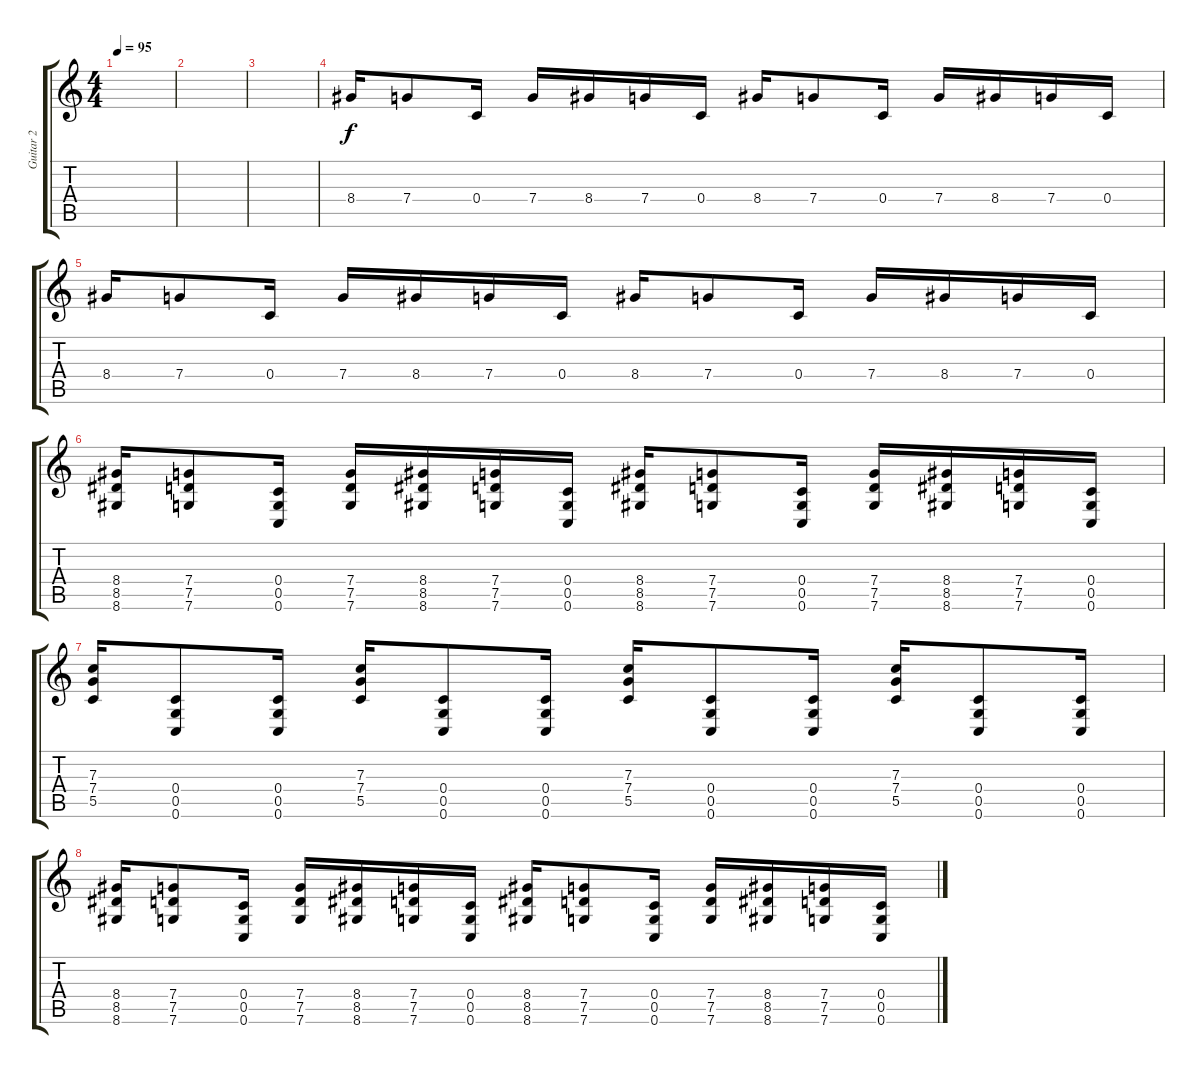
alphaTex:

\track ("Guitar 2" "Guitar 2") {instrument distortionguitar}
\staff {score tabs}
\tuning (D4 A3 F3 C3 G2 C2) {hide}
\ts (4 4)
\tempo 95
\clef g2
\ks c
|
|
|
8.4.16 7.4.8 0.4.16 7.4.16 8.4.16 7.4.16 0.4.16 8.4.16 7.4.8 0.4.16 7.4.16 8.4.16 7.4.16 0.4.16 |
8.4.16 7.4.8 0.4.16 7.4.16 8.4.16 7.4.16 0.4.16 8.4.16 7.4.8 0.4.16 7.4.16 8.4.16 7.4.16 0.4.16 |
(8.4 8.5 8.6).16 (7.4 7.5 7.6).8 (0.4 0.5 0.6).16 (7.4 7.5 7.6).16 (8.4 8.5 8.6).16 (7.4 7.5 7.6).16 (0.4 0.5 0.6).16 (8.4 8.5 8.6).16 (7.4 7.5 7.6).8 (0.4 0.5 0.6).16 (7.4 7.5 7.6).16 (8.4 8.5 8.6).16 (7.4 7.5 7.6).16 (0.4 0.5 0.6).16 |
(7.3 7.4 5.5).16 (0.4 0.5 0.6).8 (0.4 0.5 0.6).16 (7.3 7.4 5.5).16 (0.4 0.5 0.6).8 (0.4 0.5 0.6).16 (7.3 7.4 5.5).16 (0.4 0.5 0.6).8 (0.4 0.5 0.6).16 (7.3 7.4 5.5).16 (0.4 0.5 0.6).8 (0.4 0.5 0.6).16 |
(8.4 8.5 8.6).16 (7.4 7.5 7.6).8 (0.4 0.5 0.6).16 (7.4 7.5 7.6).16 (8.4 8.5 8.6).16 (7.4 7.5 7.6).16 (0.4 0.5 0.6).16 (8.4 8.5 8.6).16 (7.4 7.5 7.6).8 (0.4 0.5 0.6).16 (7.4 7.5 7.6).16 (8.4 8.5 8.6).16 (7.4 7.5 7.6).16 (0.4 0.5 0.6).16
